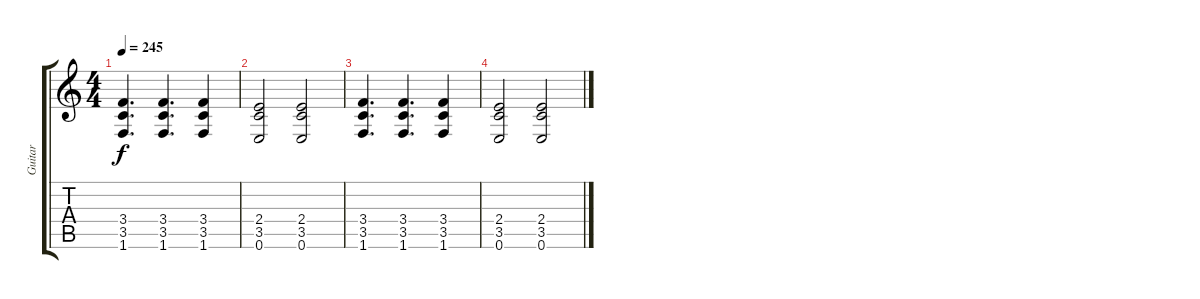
\track ("Guitar" "Guitar") {instrument electricguitarclean}
\staff {score tabs}
\tuning (E4 B3 G3 D3 A2 E2) {hide}
\ts (4 4)
\tempo 245
\clef g2
\ks c
(3.4 3.5 1.6).4{d dy f} (3.4 3.5 1.6).4{d} (3.4 3.5 1.6).4 |
(2.4 3.5 0.6).2 (2.4 3.5 0.6).2 |
(3.4 3.5 1.6).4{d} (3.4 3.5 1.6).4{d} (3.4 3.5 1.6).4 |
(2.4 3.5 0.6).2 (2.4 3.5 0.6).2
